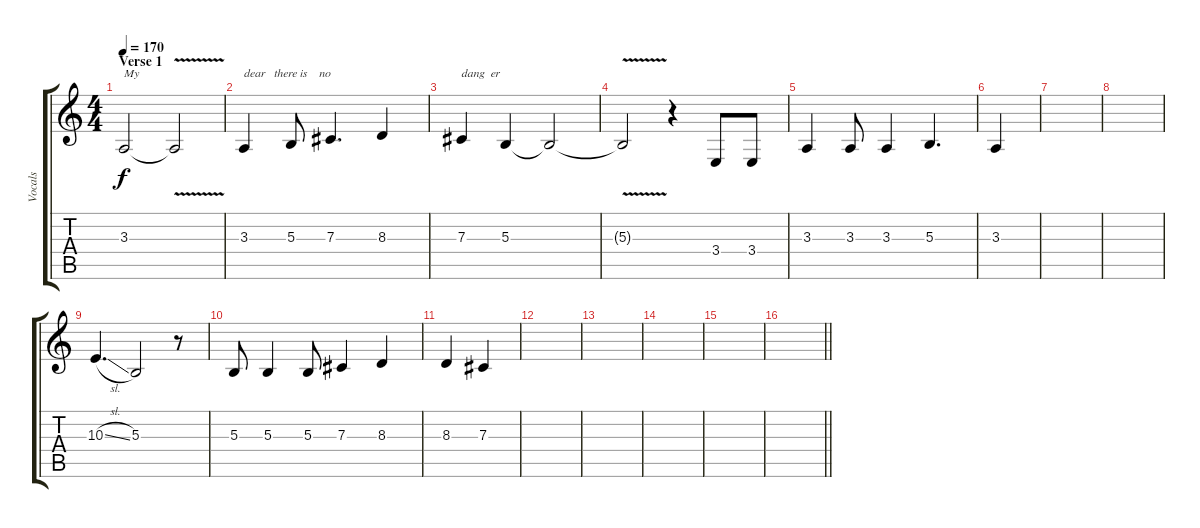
\track ("Vocals" "Vocals") {instrument oboe}
\staff {score tabs}
\tuning (Eb4 Bb3 Gb3 Db3 Ab2 Eb2) {hide}
\ts (4 4)
\section ("" "Verse 1")
\tempo 170
\clef g2
\ks c
3.3.2{txt "My" dy f} 3.3{v t}.2 |
3.3.4{txt "dear   there is    no "} 5.3.8 7.3.4{d} 8.3.4 |
7.3.4{txt "dang  er"} 5.3.4 5.3{t}.2 |
5.3{v t}.2 r.4 3.4.8 3.4.8 |
3.3.4 3.3.8 3.3.4 5.3.4{d} |
3.3.4 |
|
|
10.3{sl}.4{d} 5.3.2 r.8 |
5.3.8 5.3.4 5.3.8 7.3.4 8.3.4 |
8.3.4 7.3.4 |
|
|
|
|
\barLineRight lightlight
